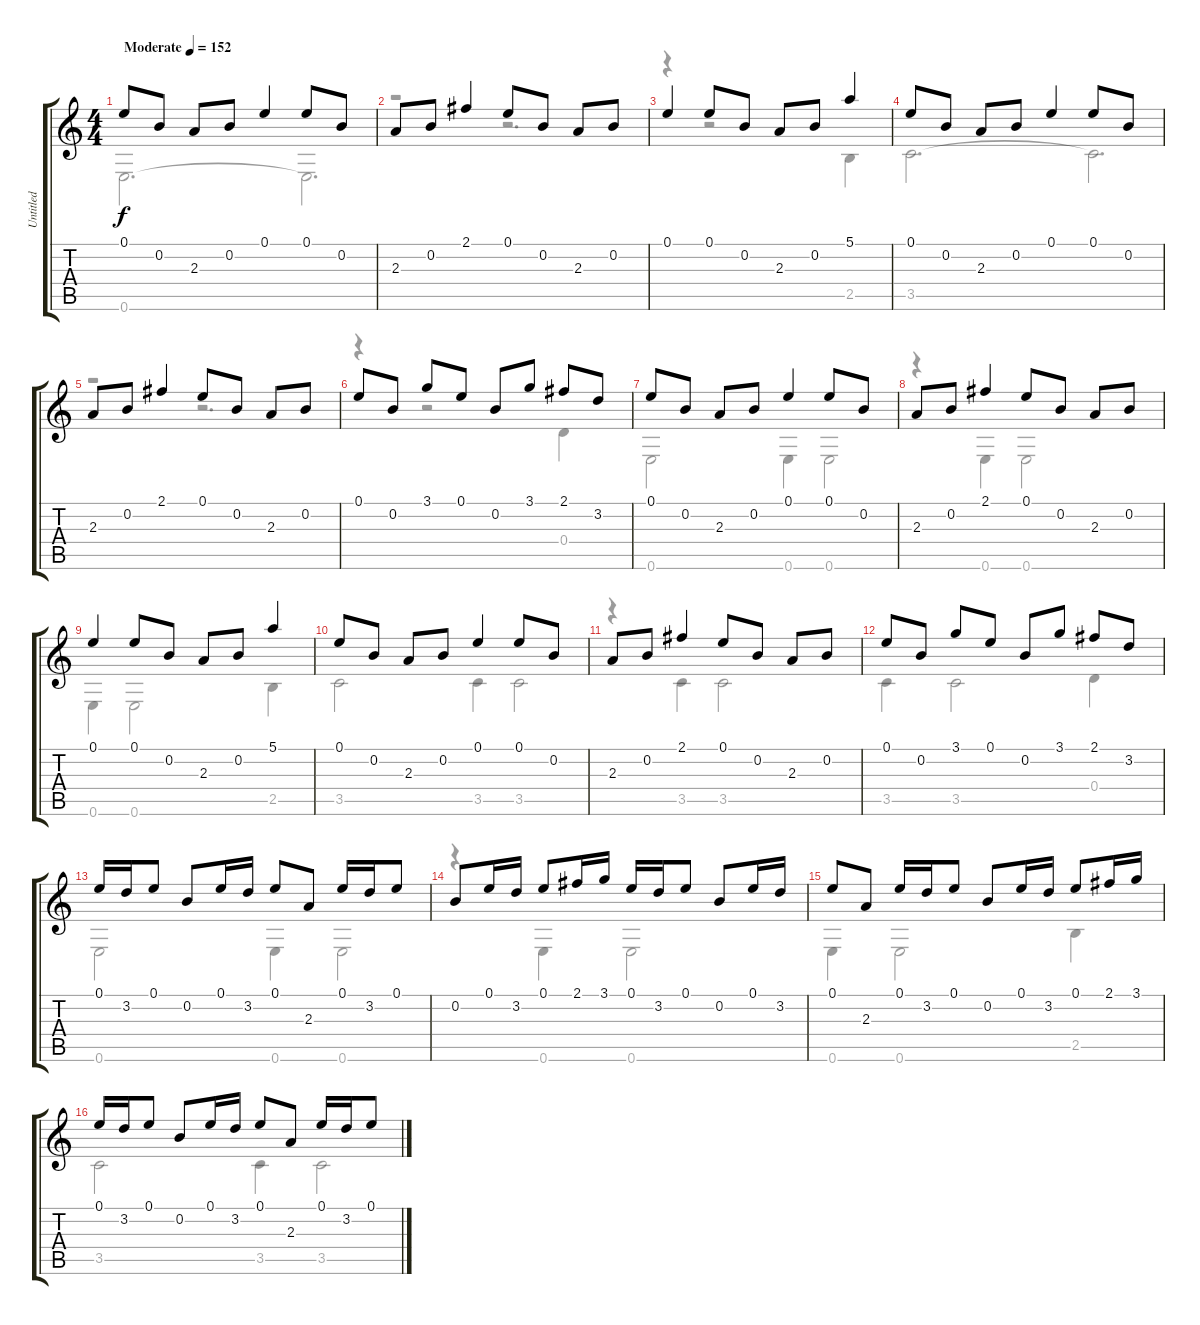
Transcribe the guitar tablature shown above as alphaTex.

\track ("Untitled" "Untitled") {instrument acousticguitarnylon}
\staff {score tabs}
\tuning (E4 B3 G3 D3 A2 E2) {hide}
\voice
\ts (4 4)
\tempo (152 "Moderate")
\clef g2
\ks c
0.1.8{dy f instrument acousticguitarnylon} 0.2.8 2.3.8 0.2.8 0.1.4 0.1.8 0.2.8 |
2.3.8 0.2.8 2.1.4 0.1.8 0.2.8 2.3.8 0.2.8 |
0.1.4 0.1.8 0.2.8 2.3.8 0.2.8 5.1.4 |
0.1.8 0.2.8 2.3.8 0.2.8 0.1.4 0.1.8 0.2.8 |
2.3.8 0.2.8 2.1.4 0.1.8 0.2.8 2.3.8 0.2.8 |
0.1.8 0.2.8 3.1.8 0.1.8 0.2.8 3.1.8 2.1.8 3.2.8 |
0.1.8 0.2.8 2.3.8 0.2.8 0.1.4 0.1.8 0.2.8 |
2.3.8 0.2.8 2.1.4 0.1.8 0.2.8 2.3.8 0.2.8 |
0.1.4 0.1.8 0.2.8 2.3.8 0.2.8 5.1.4 |
0.1.8 0.2.8 2.3.8 0.2.8 0.1.4 0.1.8 0.2.8 |
2.3.8 0.2.8 2.1.4 0.1.8 0.2.8 2.3.8 0.2.8 |
0.1.8 0.2.8 3.1.8 0.1.8 0.2.8 3.1.8 2.1.8 3.2.8 |
0.1.16 3.2.16 0.1.8 0.2.8 0.1.16 3.2.16 0.1.8 2.3.8 0.1.16 3.2.16 0.1.8 |
0.2.8 0.1.16 3.2.16 0.1.8 2.1.16 3.1.16 0.1.16 3.2.16 0.1.8 0.2.8 0.1.16 3.2.16 |
0.1.8 2.3.8 0.1.16 3.2.16 0.1.8 0.2.8 0.1.16 3.2.16 0.1.8 2.1.16 3.1.16 |
0.1.16 3.2.16 0.1.8 0.2.8 0.1.16 3.2.16 0.1.8 2.3.8 0.1.16 3.2.16 0.1.8
\voice
\clef g2
\ottava regular
\simile none
\ks c
0.6.2{d dy f} 0.6{t}.2{d} |
r.2 r.2{d} |
r.4 r.2 2.5.4 |
3.5.2{d} 3.5{t}.2{d} |
r.2 r.2{d} |
r.4 r.2 0.4.4 |
0.6.2 0.6.4 0.6.2 |
r.4 0.6.4 0.6.2 |
0.6.4 0.6.2 2.5.4 |
3.5.2 3.5.4 3.5.2 |
r.4 3.5.4 3.5.2 |
3.5.4 3.5.2 0.4.4 |
0.6.2 0.6.4 0.6.2 |
r.4 0.6.4 0.6.2 |
0.6.4 0.6.2 2.5.4 |
3.5.2 3.5.4 3.5.2
